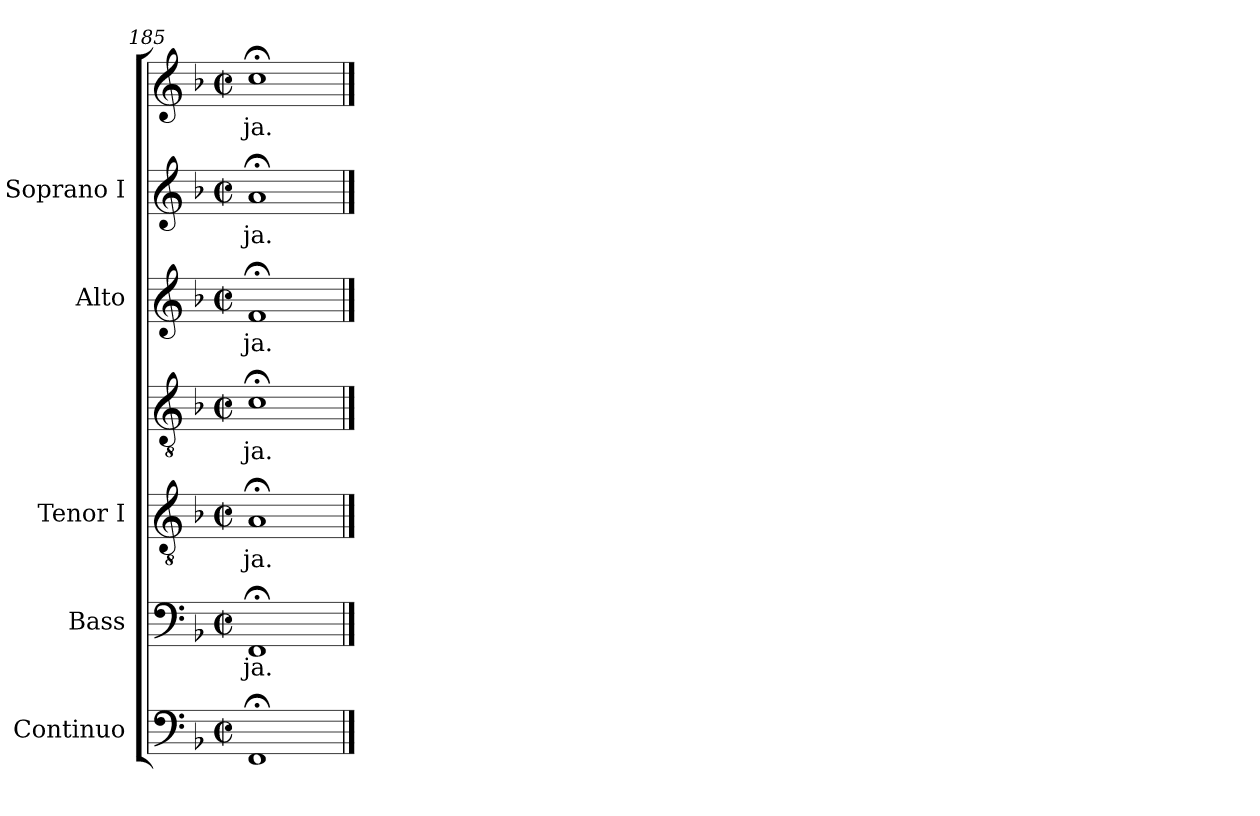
**kern	**kern	**text	**kern	**text	**kern	**text	**kern	**text	**kern	**text	**kern	**text
*part5	*part4	*part4	*part3	*part3	*part3	*part3	*part2	*part2	*part1	*part1	*part1	*part1
*staff7	*staff6	*staff6	*staff5	*staff5	*staff4	*staff4	*staff3	*staff3	*staff2	*staff2	*staff1	*staff1
*I"Continuo	*I"Bass	*	*I"Tenor I	*	*	*	*I"Alto	*	*I"Soprano I	*	*	*
*I'Continuo	*I'Bass	*	*I'Tenor I	*	*	*	*I'Alto	*	*I'Soprano I	*	*	*
*clefF4	*clefF4	*	*clefGv2	*	*clefGv2	*	*clefG2	*	*clefG2	*	*clefG2	*
*k[b-]	*k[b-]	*	*k[b-]	*	*k[b-]	*	*k[b-]	*	*k[b-]	*	*k[b-]	*
*F:	*F:	*	*F:	*	*F:	*	*F:	*	*F:	*	*F:	*
*M2/2	*M2/2	*	*M2/2	*	*M2/2	*	*M2/2	*	*M2/2	*	*M2/2	*
*met(c|)	*met(c|)	*	*met(c|)	*	*met(c|)	*	*met(c|)	*	*met(c|)	*	*met(c|)	*
=185	=185	=185	=185	=185	=185	=185	=185	=185	=185	=185	=185	=185
!	!	!LO:LY:b	!	!LO:LY:b	!	!LO:LY:b	!	!LO:LY:b	!	!LO:LY:b	!	!LO:LY:b
1FF;<	1FF;<	-ja.	1A;<	ja.	1c;<	ja.	1f;<	ja.	1a;<	ja.	1cc;<	-ja.
==	==	==	==	==	==	==	==	==	==	==	==	==
*-	*-	*-	*-	*-	*-	*-	*-	*-	*-	*-	*-	*-
